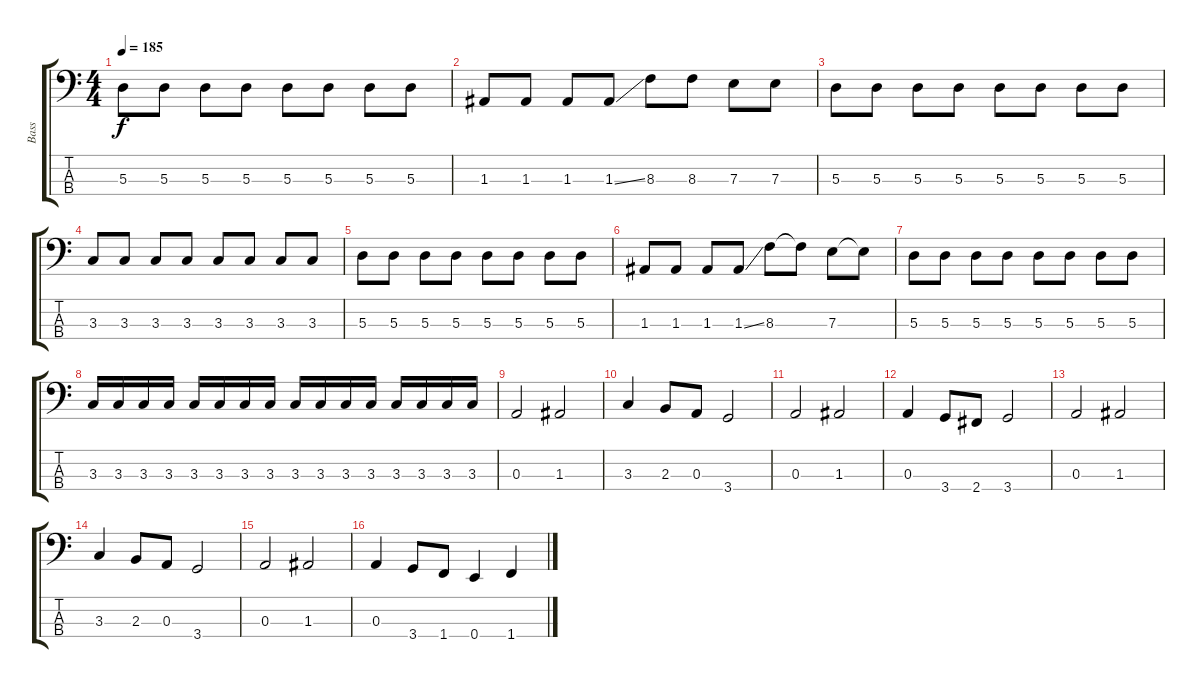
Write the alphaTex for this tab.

\track ("Bass" "Bass") {instrument electricbassfinger}
\staff {score tabs}
\tuning (G2 D2 A1 E1) {hide}
\ts (4 4)
\tempo 185
\clef f4
\ks c
5.3.8{dy f} 5.3.8 5.3.8 5.3.8 5.3.8 5.3.8 5.3.8 5.3.8 |
1.3.8 1.3.8 1.3.8 1.3{ss}.8 8.3.8 8.3.8 7.3.8 7.3.8 |
5.3.8 5.3.8 5.3.8 5.3.8 5.3.8 5.3.8 5.3.8 5.3.8 |
3.3.8 3.3.8 3.3.8 3.3.8 3.3.8 3.3.8 3.3.8 3.3.8 |
5.3.8 5.3.8 5.3.8 5.3.8 5.3.8 5.3.8 5.3.8 5.3.8 |
1.3.8 1.3.8 1.3.8 1.3{ss}.8 8.3.8 8.3{t}.8 7.3.8 7.3{t}.8 |
5.3.8 5.3.8 5.3.8 5.3.8 5.3.8 5.3.8 5.3.8 5.3.8 |
3.3.16 3.3.16 3.3.16 3.3.16 3.3.16 3.3.16 3.3.16 3.3.16 3.3.16 3.3.16 3.3.16 3.3.16 3.3.16 3.3.16 3.3.16 3.3.16 |
0.3.2{volume 16} 1.3.2 |
3.3.4 2.3.8 0.3.8 3.4.2 |
0.3.2 1.3.2 |
0.3.4 3.4.8 2.4.8 3.4.2 |
0.3.2 1.3.2 |
3.3.4 2.3.8 0.3.8 3.4.2 |
0.3.2 1.3.2 |
0.3.4 3.4.8 1.4.8 0.4.4 1.4.4
